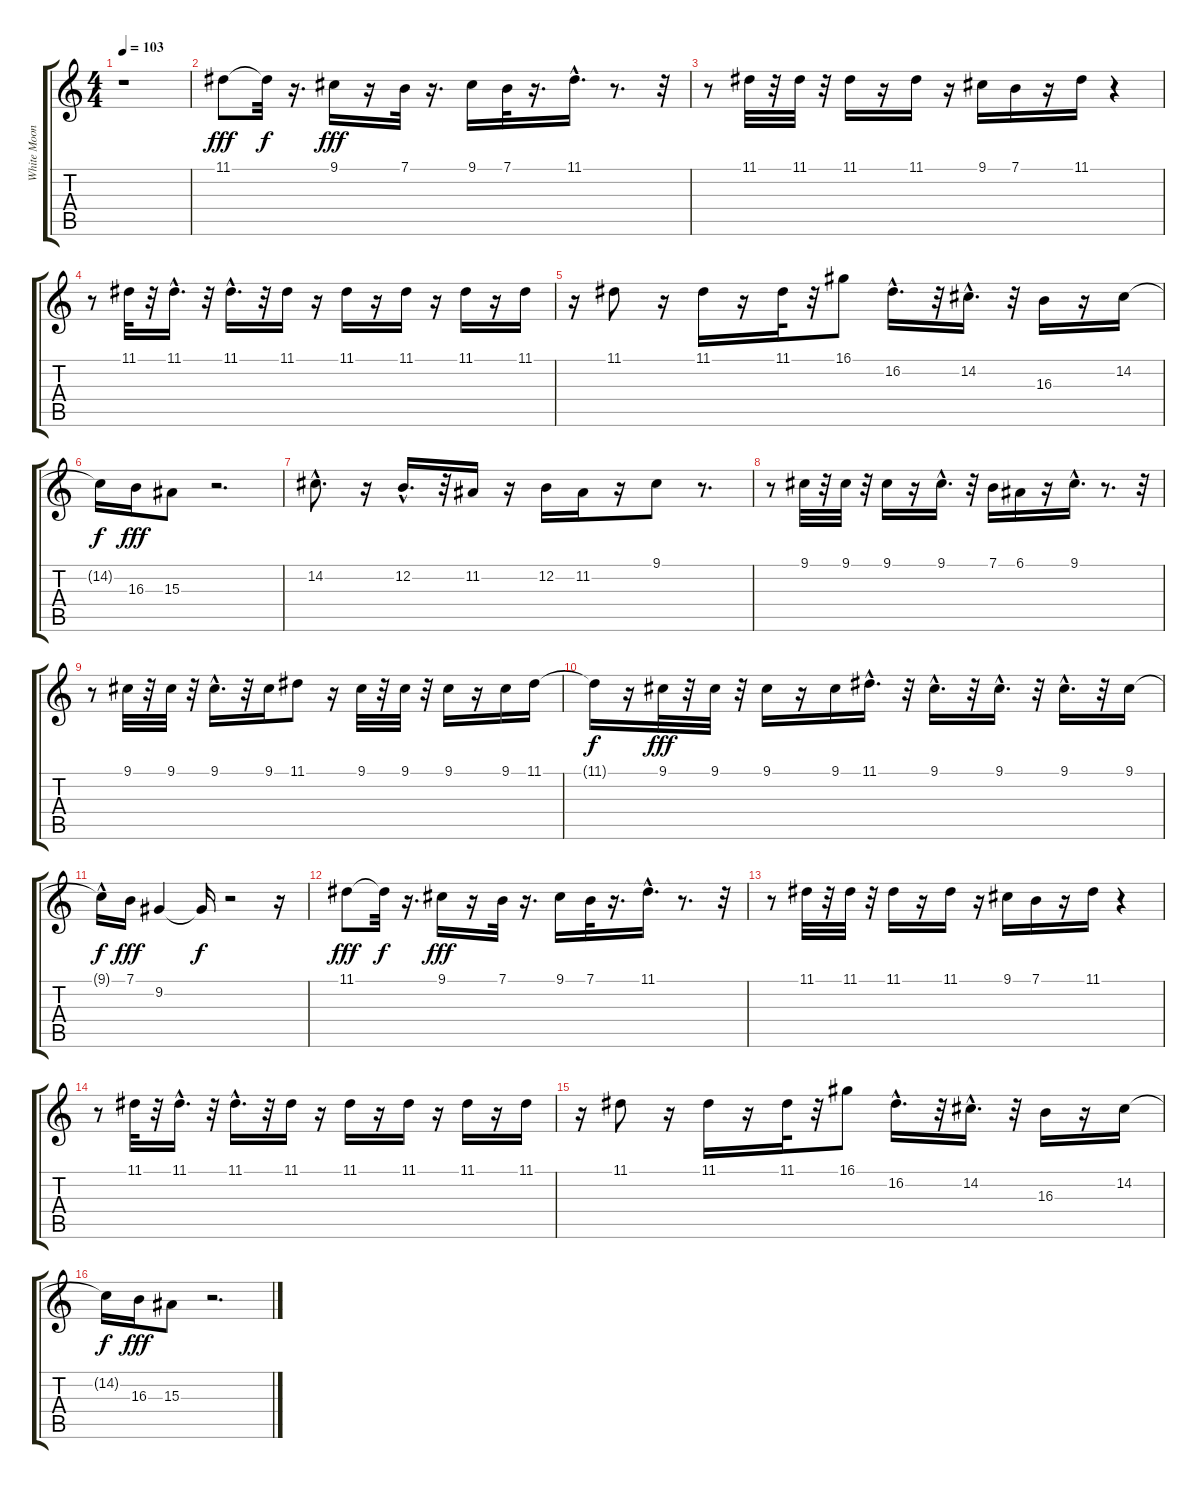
\track ("White Moon - Kuzmin Vladimir" "White Moon") {instrument electricpiano1}
\staff {score tabs}
\tuning (E4 B3 G3 D3 A2 E2) {hide}
\ts (4 4)
\tempo 103
\clef g2
\ks c
r.1{dy fff} |
11.1.8 11.1{t}.32{dy f} r.16{d} 9.1.16{dy fff} r.16 7.1.32 r.16{d} 9.1.16 7.1.32 r.16{d} 11.1{hac}.16{d} r.8{d} r.32 |
r.8 11.1.32 r.32 11.1.32 r.32 11.1.16 r.16 11.1.16 r.16 9.1.16 7.1.16 r.16 11.1.16 r.4 |
r.8 11.1.32 r.32 11.1{hac}.16{d} r.32 11.1{hac}.16{d} r.32 11.1.16 r.16 11.1.16 r.16 11.1.16 r.16 11.1.16 r.16 11.1.16 |
r.16 11.1.8 r.16 11.1.16 r.16 11.1.32 r.32 16.1.8 16.2{hac}.16{d} r.32 14.2{hac}.16{d} r.32 16.3.16 r.16 14.2.16 |
14.2{t}.16{dy f} 16.3.16{dy fff} 15.3.8 r.2{d} |
14.2{hac}.8{d} r.16 12.2{hac}.16{d} r.32 11.2.16 r.16 12.2.16 11.2.16 r.16 9.1.8 r.8{d} |
r.8 9.1.32 r.32 9.1.32 r.32 9.1.16 r.16 9.1{hac}.16{d} r.32 7.1.16 6.1.16 r.16 9.1{hac}.16{d} r.8{d} r.32 |
r.8 9.1.32 r.32 9.1.32 r.32 9.1{hac}.16{d} r.32 9.1.16 11.1.8 r.16 9.1.32 r.32 9.1.32 r.32 9.1.16 r.16 9.1.16 11.1.16 |
11.1{t}.16{dy f} r.16 9.1.32{dy fff} r.32 9.1.32 r.32 9.1.16 r.16 9.1.16 11.1{hac}.16{d} r.32 9.1{hac}.16{d} r.32 9.1{hac}.16{d} r.32 9.1{hac}.16{d} r.32 9.1.16 |
9.1{hac t}.16{dy f} 7.1.16{dy fff} 9.2.4 9.2{t}.16{dy f} r.2 r.16 |
11.1.8{dy fff} 11.1{t}.32{dy f} r.16{d} 9.1.16{dy fff} r.16 7.1.32 r.16{d} 9.1.16 7.1.32 r.16{d} 11.1{hac}.16{d} r.8{d} r.32 |
r.8 11.1.32 r.32 11.1.32 r.32 11.1.16 r.16 11.1.16 r.16 9.1.16 7.1.16 r.16 11.1.16 r.4 |
r.8 11.1.32 r.32 11.1{hac}.16{d} r.32 11.1{hac}.16{d} r.32 11.1.16 r.16 11.1.16 r.16 11.1.16 r.16 11.1.16 r.16 11.1.16 |
r.16 11.1.8 r.16 11.1.16 r.16 11.1.32 r.32 16.1.8 16.2{hac}.16{d} r.32 14.2{hac}.16{d} r.32 16.3.16 r.16 14.2.16 |
14.2{t}.16{dy f} 16.3.16{dy fff} 15.3.8 r.2{d}
